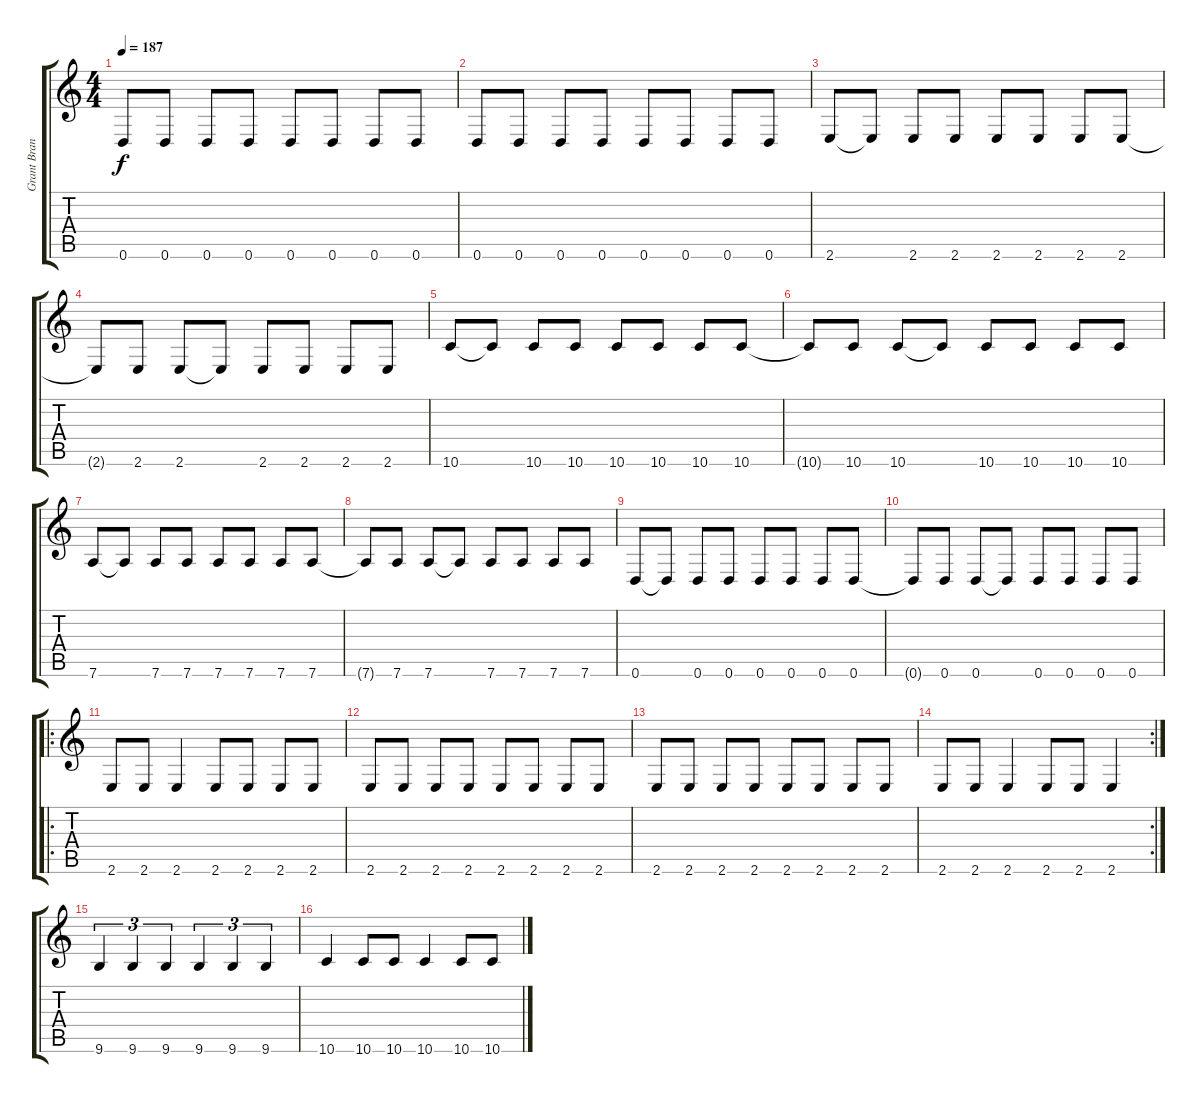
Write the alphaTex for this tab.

\track ("Grant Brandell" "Grant Bran") {instrument electricbassfinger}
\staff {score tabs}
\tuning (E4 B3 G3 D3 A2 D2) {hide}
\ts (4 4)
\tempo 187
\clef g2
\ks c
0.6.8{dy f} 0.6.8 0.6.8 0.6.8 0.6.8 0.6.8 0.6.8 0.6.8 |
0.6.8 0.6.8 0.6.8 0.6.8 0.6.8 0.6.8 0.6.8 0.6.8 |
2.6.8 2.6{t}.8 2.6.8 2.6.8 2.6.8 2.6.8 2.6.8 2.6.8 |
2.6{t}.8 2.6.8 2.6.8 2.6{t}.8 2.6.8 2.6.8 2.6.8 2.6.8 |
10.6.8 10.6{t}.8 10.6.8 10.6.8 10.6.8 10.6.8 10.6.8 10.6.8 |
10.6{t}.8 10.6.8 10.6.8 10.6{t}.8 10.6.8 10.6.8 10.6.8 10.6.8 |
7.6.8 7.6{t}.8 7.6.8 7.6.8 7.6.8 7.6.8 7.6.8 7.6.8 |
7.6{t}.8 7.6.8 7.6.8 7.6{t}.8 7.6.8 7.6.8 7.6.8 7.6.8 |
0.6.8 0.6{t}.8 0.6.8 0.6.8 0.6.8 0.6.8 0.6.8 0.6.8 |
0.6{t}.8 0.6.8 0.6.8 0.6{t}.8 0.6.8 0.6.8 0.6.8 0.6.8 |
\ro
2.6.8 2.6.8 2.6.4 2.6.8 2.6.8 2.6.8 2.6.8 |
2.6.8 2.6.8 2.6.8 2.6.8 2.6.8 2.6.8 2.6.8 2.6.8 |
2.6.8 2.6.8 2.6.8 2.6.8 2.6.8 2.6.8 2.6.8 2.6.8 |
\rc 2
2.6.8 2.6.8 2.6.4 2.6.8 2.6.8 2.6.4 |
9.6.4{tu (3 2)} 9.6.4{tu (3 2)} 9.6.4{tu (3 2)} 9.6.4{tu (3 2)} 9.6.4{tu (3 2)} 9.6.4{tu (3 2)} |
10.6.4 10.6.8 10.6.8 10.6.4 10.6.8 10.6.8
